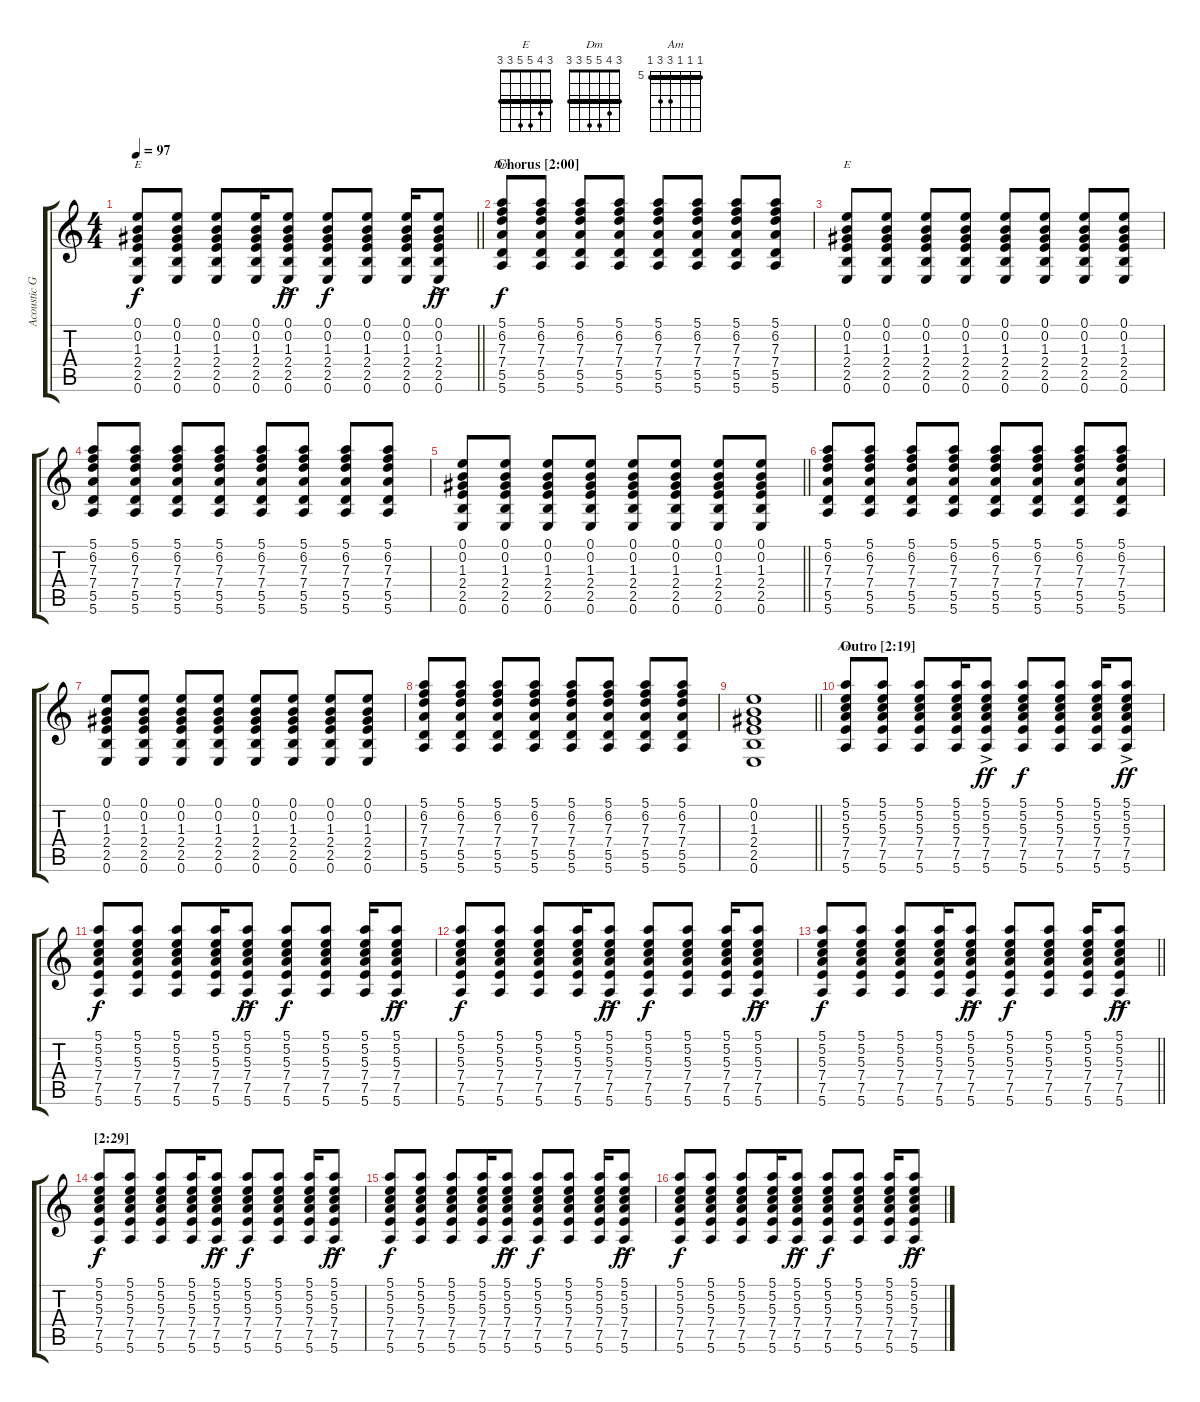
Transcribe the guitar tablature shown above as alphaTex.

\track ("Acoustic Guitar" "Acoustic G") {instrument acousticguitarsteel}
\staff {score tabs}
\tuning (E4 B3 G3 D3 A2 E2) {hide}
\chord ("E" 5 5 5 7 7 5) {firstfret 5 barre 5}
\chord ("Dm" 3 4 5 5 3 3) {barre 3}
\chord ("E" 3 4 5 5 3 3) {barre 3}
\chord ("Am" 5 5 5 7 7 5) {firstfret 5 barre 5}
\ts (4 4)
\tempo 97
\clef g2
\barLineRight lightlight
\ks aminor
(0.1 0.2 1.3 2.4 2.5 0.6).8{ch "E" dy f} (0.1 0.2 1.3 2.4 2.5 0.6).8 (0.1 0.2 1.3 2.4 2.5 0.6).8 (0.1 0.2 1.3 2.4 2.5 0.6).16 (0.1{ac} 0.2{ac} 1.3{ac} 2.4{ac} 2.5{ac} 0.6{ac}).8{dy ff} (0.1 0.2 1.3 2.4 2.5 0.6).8{dy f} (0.1 0.2 1.3 2.4 2.5 0.6).8 (0.1 0.2 1.3 2.4 2.5 0.6).16 (0.1{ac} 0.2{ac} 1.3{ac} 2.4{ac} 2.5{ac} 0.6{ac}).8{dy ff} |
\section ("" "Chorus [2:00]")
(5.1 6.2 7.3 7.4 5.5 5.6).8{ch "Dm" dy f} (5.1 6.2 7.3 7.4 5.5 5.6).8 (5.1 6.2 7.3 7.4 5.5 5.6).8 (5.1 6.2 7.3 7.4 5.5 5.6).8 (5.1 6.2 7.3 7.4 5.5 5.6).8 (5.1 6.2 7.3 7.4 5.5 5.6).8 (5.1 6.2 7.3 7.4 5.5 5.6).8 (5.1 6.2 7.3 7.4 5.5 5.6).8 |
(0.1 0.2 1.3 2.4 2.5 0.6).8{ch "E"} (0.1 0.2 1.3 2.4 2.5 0.6).8 (0.1 0.2 1.3 2.4 2.5 0.6).8 (0.1 0.2 1.3 2.4 2.5 0.6).8 (0.1 0.2 1.3 2.4 2.5 0.6).8 (0.1 0.2 1.3 2.4 2.5 0.6).8 (0.1 0.2 1.3 2.4 2.5 0.6).8 (0.1 0.2 1.3 2.4 2.5 0.6).8 |
(5.1 6.2 7.3 7.4 5.5 5.6).8 (5.1 6.2 7.3 7.4 5.5 5.6).8 (5.1 6.2 7.3 7.4 5.5 5.6).8 (5.1 6.2 7.3 7.4 5.5 5.6).8 (5.1 6.2 7.3 7.4 5.5 5.6).8 (5.1 6.2 7.3 7.4 5.5 5.6).8 (5.1 6.2 7.3 7.4 5.5 5.6).8 (5.1 6.2 7.3 7.4 5.5 5.6).8 |
\barLineRight lightlight
(0.1 0.2 1.3 2.4 2.5 0.6).8 (0.1 0.2 1.3 2.4 2.5 0.6).8 (0.1 0.2 1.3 2.4 2.5 0.6).8 (0.1 0.2 1.3 2.4 2.5 0.6).8 (0.1 0.2 1.3 2.4 2.5 0.6).8 (0.1 0.2 1.3 2.4 2.5 0.6).8 (0.1 0.2 1.3 2.4 2.5 0.6).8 (0.1 0.2 1.3 2.4 2.5 0.6).8 |
(5.1 6.2 7.3 7.4 5.5 5.6).8 (5.1 6.2 7.3 7.4 5.5 5.6).8 (5.1 6.2 7.3 7.4 5.5 5.6).8 (5.1 6.2 7.3 7.4 5.5 5.6).8 (5.1 6.2 7.3 7.4 5.5 5.6).8 (5.1 6.2 7.3 7.4 5.5 5.6).8 (5.1 6.2 7.3 7.4 5.5 5.6).8 (5.1 6.2 7.3 7.4 5.5 5.6).8 |
(0.1 0.2 1.3 2.4 2.5 0.6).8 (0.1 0.2 1.3 2.4 2.5 0.6).8 (0.1 0.2 1.3 2.4 2.5 0.6).8 (0.1 0.2 1.3 2.4 2.5 0.6).8 (0.1 0.2 1.3 2.4 2.5 0.6).8 (0.1 0.2 1.3 2.4 2.5 0.6).8 (0.1 0.2 1.3 2.4 2.5 0.6).8 (0.1 0.2 1.3 2.4 2.5 0.6).8 |
(5.1 6.2 7.3 7.4 5.5 5.6).8 (5.1 6.2 7.3 7.4 5.5 5.6).8 (5.1 6.2 7.3 7.4 5.5 5.6).8 (5.1 6.2 7.3 7.4 5.5 5.6).8 (5.1 6.2 7.3 7.4 5.5 5.6).8 (5.1 6.2 7.3 7.4 5.5 5.6).8 (5.1 6.2 7.3 7.4 5.5 5.6).8 (5.1 6.2 7.3 7.4 5.5 5.6).8 |
\barLineRight lightlight
(0.1 0.2 1.3 2.4 2.5 0.6).1 |
\section ("" "Outro [2:19]")
(5.1 5.2 5.3 7.4 7.5 5.6).8{ch "Am"} (5.1 5.2 5.3 7.4 7.5 5.6).8 (5.1 5.2 5.3 7.4 7.5 5.6).8 (5.1 5.2 5.3 7.4 7.5 5.6).16 (5.1{ac} 5.2{ac} 5.3{ac} 7.4{ac} 7.5{ac} 5.6{ac}).8{dy ff} (5.1 5.2 5.3 7.4 7.5 5.6).8{dy f} (5.1 5.2 5.3 7.4 7.5 5.6).8 (5.1 5.2 5.3 7.4 7.5 5.6).16 (5.1{ac} 5.2{ac} 5.3{ac} 7.4{ac} 7.5{ac} 5.6{ac}).8{dy ff} |
(5.1 5.2 5.3 7.4 7.5 5.6).8{dy f} (5.1 5.2 5.3 7.4 7.5 5.6).8 (5.1 5.2 5.3 7.4 7.5 5.6).8 (5.1 5.2 5.3 7.4 7.5 5.6).16 (5.1{ac} 5.2{ac} 5.3{ac} 7.4{ac} 7.5{ac} 5.6{ac}).8{dy ff} (5.1 5.2 5.3 7.4 7.5 5.6).8{dy f} (5.1 5.2 5.3 7.4 7.5 5.6).8 (5.1 5.2 5.3 7.4 7.5 5.6).16 (5.1{ac} 5.2{ac} 5.3{ac} 7.4{ac} 7.5{ac} 5.6{ac}).8{dy ff} |
(5.1 5.2 5.3 7.4 7.5 5.6).8{dy f} (5.1 5.2 5.3 7.4 7.5 5.6).8 (5.1 5.2 5.3 7.4 7.5 5.6).8 (5.1 5.2 5.3 7.4 7.5 5.6).16 (5.1{ac} 5.2{ac} 5.3{ac} 7.4{ac} 7.5{ac} 5.6{ac}).8{dy ff} (5.1 5.2 5.3 7.4 7.5 5.6).8{dy f} (5.1 5.2 5.3 7.4 7.5 5.6).8 (5.1 5.2 5.3 7.4 7.5 5.6).16 (5.1{ac} 5.2{ac} 5.3{ac} 7.4{ac} 7.5{ac} 5.6{ac}).8{dy ff} |
\barLineRight lightlight
(5.1 5.2 5.3 7.4 7.5 5.6).8{dy f} (5.1 5.2 5.3 7.4 7.5 5.6).8 (5.1 5.2 5.3 7.4 7.5 5.6).8 (5.1 5.2 5.3 7.4 7.5 5.6).16 (5.1{ac} 5.2{ac} 5.3{ac} 7.4{ac} 7.5{ac} 5.6{ac}).8{dy ff} (5.1 5.2 5.3 7.4 7.5 5.6).8{dy f} (5.1 5.2 5.3 7.4 7.5 5.6).8 (5.1 5.2 5.3 7.4 7.5 5.6).16 (5.1{ac} 5.2{ac} 5.3{ac} 7.4{ac} 7.5{ac} 5.6{ac}).8{dy ff} |
\section ("" "[2:29]")
(5.1 5.2 5.3 7.4 7.5 5.6).8{dy f} (5.1 5.2 5.3 7.4 7.5 5.6).8 (5.1 5.2 5.3 7.4 7.5 5.6).8 (5.1 5.2 5.3 7.4 7.5 5.6).16 (5.1{ac} 5.2{ac} 5.3{ac} 7.4{ac} 7.5{ac} 5.6{ac}).8{dy ff} (5.1 5.2 5.3 7.4 7.5 5.6).8{dy f} (5.1 5.2 5.3 7.4 7.5 5.6).8 (5.1 5.2 5.3 7.4 7.5 5.6).16 (5.1{ac} 5.2{ac} 5.3{ac} 7.4{ac} 7.5{ac} 5.6{ac}).8{dy ff} |
(5.1 5.2 5.3 7.4 7.5 5.6).8{dy f} (5.1 5.2 5.3 7.4 7.5 5.6).8 (5.1 5.2 5.3 7.4 7.5 5.6).8 (5.1 5.2 5.3 7.4 7.5 5.6).16 (5.1{ac} 5.2{ac} 5.3{ac} 7.4{ac} 7.5{ac} 5.6{ac}).8{dy ff} (5.1 5.2 5.3 7.4 7.5 5.6).8{dy f} (5.1 5.2 5.3 7.4 7.5 5.6).8 (5.1 5.2 5.3 7.4 7.5 5.6).16 (5.1{ac} 5.2{ac} 5.3{ac} 7.4{ac} 7.5{ac} 5.6{ac}).8{dy ff} |
(5.1 5.2 5.3 7.4 7.5 5.6).8{dy f} (5.1 5.2 5.3 7.4 7.5 5.6).8 (5.1 5.2 5.3 7.4 7.5 5.6).8 (5.1 5.2 5.3 7.4 7.5 5.6).16 (5.1{ac} 5.2{ac} 5.3{ac} 7.4{ac} 7.5{ac} 5.6{ac}).8{dy ff} (5.1 5.2 5.3 7.4 7.5 5.6).8{dy f} (5.1 5.2 5.3 7.4 7.5 5.6).8 (5.1 5.2 5.3 7.4 7.5 5.6).16 (5.1{ac} 5.2{ac} 5.3{ac} 7.4{ac} 7.5{ac} 5.6{ac}).8{dy ff}
